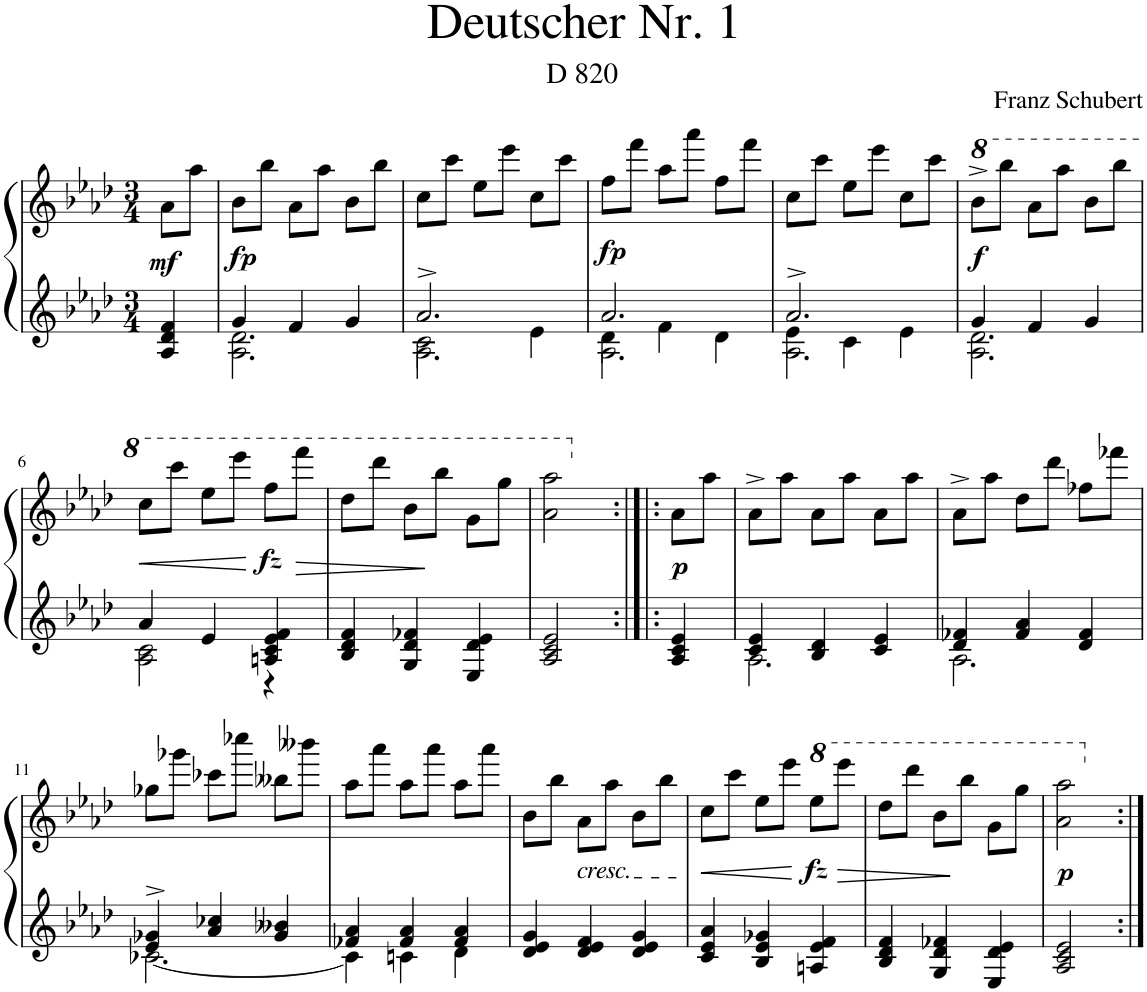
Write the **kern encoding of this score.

**kern	**kern	**dynam
*part1	*part1	*part1
*staff2	*staff1	*staff1/2
*I"Piano	*	*
*I'Pno.	*	*
*clefG2	*clefG2	*
*k[b-e-a-d-]	*k[b-e-a-d-]	*
*M3/4	*M3/4	*
=	=	=
!	!	!LO:DY:b
4A-/ 4d-/ 4f/	8a-\L	mf
.	8aa-\J	.
=1	=1	=1
*^	*	*
!	!	!	!LO:DY:b
4g/	2.A-\ 2.d-\	8b-\L	fp
.	.	8bb-\J	.
4f/	.	8a-\L	.
.	.	8aa-\J	.
4g/	.	8b-\L	.
.	.	8bb-\J	.
=2	=2	=2	=2
*	*^	*	*
2.a-^/	2c\	2.A-\	8cc\L	.
.	.	.	8ccc\J	.
.	.	.	8ee-\L	.
.	.	.	8eee-\J	.
.	4e-\	.	8cc\L	.
.	.	.	8ccc\J	.
=3	=3	=3	=3	=3
!	!	!	!	!LO:DY:b
2.a-/	4d-\	2.A-\	8ff\L	fp
.	.	.	8fff\J	.
.	4f\	.	8aa-\L	.
.	.	.	8aaa-\J	.
.	4d-\	.	8ff\L	.
.	.	.	8fff\J	.
=4	=4	=4	=4	=4
2.a-^/	4e-\	2.A-\	8cc\L	.
.	.	.	8ccc\J	.
.	4c\	.	8ee-\L	.
.	.	.	8eee-\J	.
.	4e-\	.	8cc\L	.
.	.	.	8ccc\J	.
*	*v	*v	*	*
=5	=5	=5	=5
*	*	*8va	*
!	!	!	!LO:DY:b
4g/	2.A-\ 2.d-\	8bb-^\L	f
.	.	8bbb-\J	.
4f/	.	8aa-\L	.
.	.	8aaa-\J	.
4g/	.	8bb-\L	.
.	.	8bbb-\J	.
!!LO:LB:g=z
=6	=6	=6	=6
!	!	!	!LO:HP:b
4a-/	2A-\ 2c\	8ccc\L	<
.	.	8cccc\J	.
4e-/	.	8eee-\L	.
.	.	8eeee-\J	.
!	!	!	!LO:DY:n=1:b
4An/ 4c/ 4e-/ 4f/	4r	8fff\L	[ fz
!	!	!	!LO:HP:b
.	.	8ffff\J	>
*v	*v	*	*
=7	=7	=7
4B-/ 4d-/ 4f/	8ddd-\L	.
.	8dddd-\J	.
4G/ 4d-/ 4f-X/	8bb-\L	.
.	8bbb-\J	]
4E-/ 4d-/ 4e-/	8gg\L	.
.	8ggg\J	.
=8	=8	=8
2A-/ 2c/ 2e-/	2aa-\ 2aaa-\	.
=8X1:|!|:	=8X1:|!|:	=8X1:|!|:
*	*X8va	*
!	!	!LO:DY:b
4A-/ 4c/ 4e-/	8a-\L	p
.	8aa-\J	.
=9	=9	=9
*^	*	*
4c/ 4e-/	2.A-\	8a-^\L	.
.	.	8aa-\J	.
4B-/ 4d-/	.	8a-\L	.
.	.	8aa-\J	.
4c/ 4e-/	.	8a-\L	.
.	.	8aa-\J	.
=10	=10	=10	=10
4d-/ 4f-X/	2.A-\	8a-^\L	.
.	.	8aa-\J	.
4f-/ 4a-/	.	8dd-\L	.
.	.	8ddd-\J	.
4d-/ 4f-/	.	8ff-X\L	.
.	.	8fff-X\J	.
!!LO:LB:g=z
=11	=11	=11	=11
4e-/^ 4g-X/^	[2.c-X\	8gg-X\L	.
.	.	8ggg-X\J	.
4a-/ 4cc-X/	.	8ccc-X\L	.
.	.	8cccc-X\J	.
4g-/ 4b--X/	.	8bb--X\L	.
.	.	8bbb--X\J	.
=12	=12	=12	=12
4f-X/ 4a-/	4c-\]	8aa-\L	.
.	.	8aaa-\J	.
4f-/ 4a-/	4cn\	8aa-\L	.
.	.	8aaa-\J	.
4f-/ 4a-/	4d-\	8aa-\L	.
.	.	8aaa-\J	.
*v	*v	*	*
=13	=13	=13
4d-/ 4e-/ 4g/	8b-\L	.
.	8bb-\J	.
!	!LO:TX:b:i:t=cresc.	!
4d-/ 4e-/ 4f/	8a-\L	.
.	8aa-\J	.
4d-/ 4e-/ 4g/	8b-\L	.
.	8bb-\J	.
=14	=14	=14
!	!	!LO:HP:b
4c/ 4e-/ 4a-/	8cc\L	<
.	8ccc\J	.
4B-/ 4e-/ 4g-X/	8ee-\L	.
.	8eee-\J	.
*	*8va	*
!	!	!LO:DY:n=1:b
4An/ 4e-/ 4f/	8eee-\L	[ fz
!	!	!LO:HP:b
.	8eeee-\J	>
=15	=15	=15
4B-/ 4d-/ 4f/	8ddd-\L	.
.	8dddd-\J	.
4G/ 4d-/ 4f-X/	8bb-\L	.
.	8bbb-\J	]
4E-/ 4d-/ 4e-/	8gg\L	.
.	8ggg\J	.
=16	=16	=16
!	!	!LO:DY:b
2A-/ 2c/ 2e-/	2aa-\ 2aaa-\	p
*	*X8va	*
=:|!	=:|!	=:|!
*-	*-	*-
